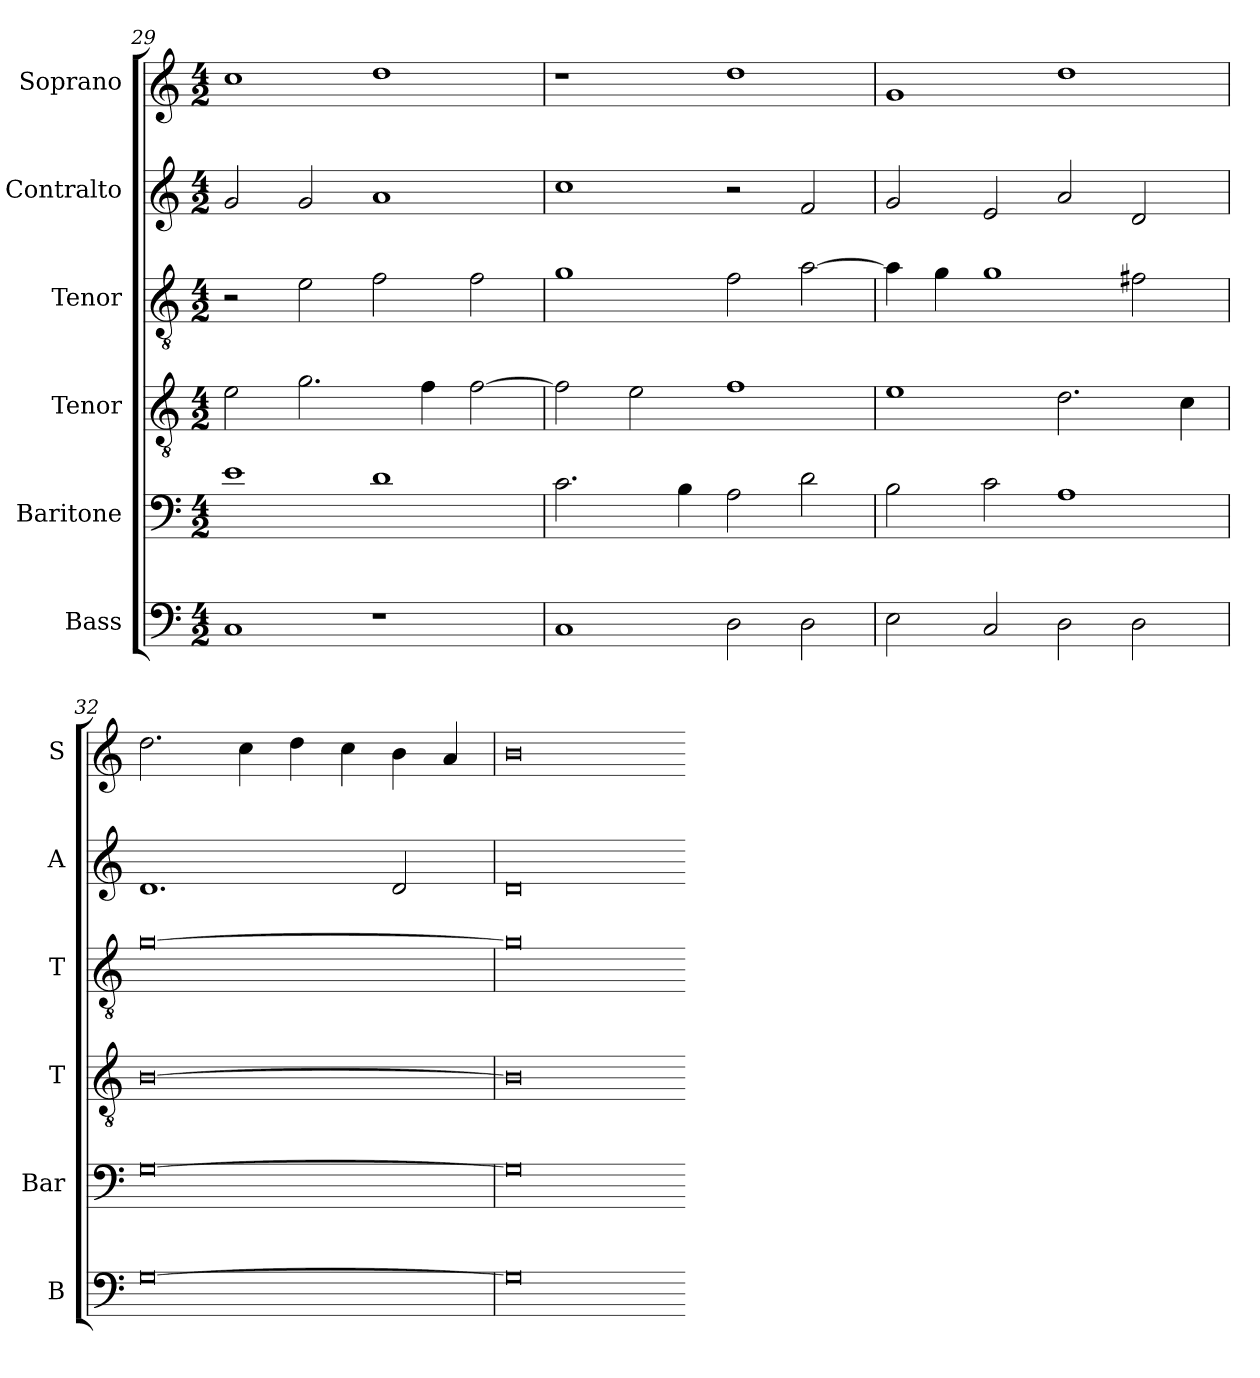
**kern	**kern	**kern	**kern	**kern	**kern
*part6	*part5	*part4	*part3	*part2	*part1
*staff6	*staff5	*staff4	*staff3	*staff2	*staff1
*I"Bass	*I"Baritone	*I"Tenor	*I"Tenor	*I"Contralto	*I"Soprano
*I'B	*I'Bar	*I'T	*I'T	*I'A	*I'S
*clefF4	*clefF4	*clefGv2	*clefGv2	*clefG2	*clefG2
*k[]	*k[]	*k[]	*k[]	*k[]	*k[]
*G:mix	*G:mix	*G:mix	*G:mix	*G:mix	*G:mix
*M4/2	*M4/2	*M4/2	*M4/2	*M4/2	*M4/2
=29	=29	=29	=29	=29	=29
1C	1e	2e	2r	2g	1cc
.	.	2.g	2e	2g	.
1r	1d	.	2f	1a	1dd
.	.	4f	.	.	.
.	.	[2f	2f	.	.
=30	=30	=30	=30	=30	=30
1C	2.c	2f]	1g	1cc	1r
.	.	2e	.	.	.
.	4B	.	.	.	.
2D	2A	1f	2f	2r	1dd
2D	2d	.	[2a	2f	.
=31	=31	=31	=31	=31	=31
2E	2B	1e	4a]	2g	1g
.	.	.	4g	.	.
2C	2c	.	1g	2e	.
2D	1A	2.d	.	2a	1dd
2D	.	.	2f#X	2d	.
.	.	4c	.	.	.
=32	=32	=32	=32	=32	=32
[0G	[0G	[0B	[0g	1.d	2.dd
.	.	.	.	.	4cc
.	.	.	.	.	4dd
.	.	.	.	.	4cc
.	.	.	.	2d	4b
.	.	.	.	.	4a
=33	=33	=33	=33	=33	=33
0G]	0G]	0B]	0g]	0d	0b
=-	=-	=-	=-	=-	=-
*-	*-	*-	*-	*-	*-
